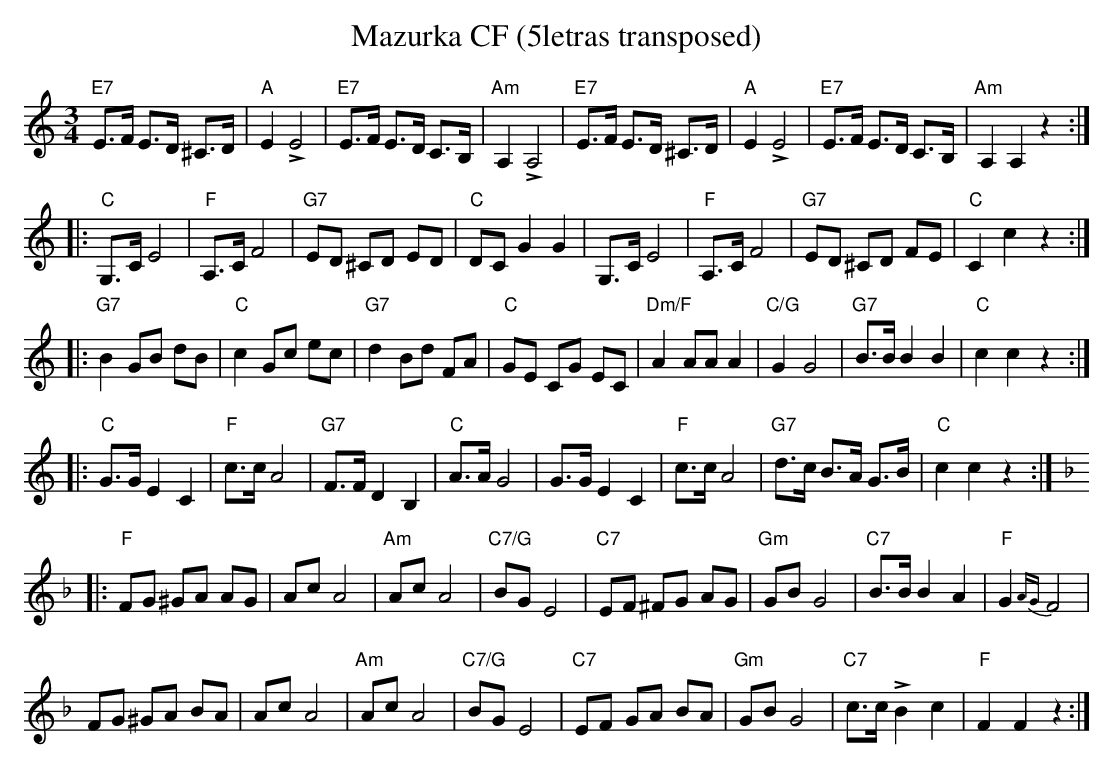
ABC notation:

X:1
T:Mazurka CF (5letras transposed)
M:3/4
L:1/8
K:C transpose=3 %%MIDI gchordon
"E7"E>F E>D ^C>D | "A"E2!>!E4 | "E7"E>F E>D C>B, | "Am"A,2 !>!A,4 | "E7"E>F E>D ^C>D | "A"E2!>!E4 | "E7"E>F E>D C>B, | "Am"A,2 A,2z2 ::
"C"G,>CE4 | "F"A,>CF4 | "G7"ED ^CD ED | "C"DCG2G2 | G,>CE4 | "F"A,>CF4 | "G7"ED ^CD FE | "C"C2c2z2 ::
"G7"B2GB dB | "C"c2Gc ec | "G7"d2Bd FA | "C"GE CG EC | "Dm/F"A2AA A2 | "C/G"G2G4 | "G7"B>BB2B2 | "C"c2c2z2 ::
"C"G>G E2C2 | "F"c>cA4 | "G7"F>FD2B,2 | "C"A>AG4 | G>GE2C2 | "F"c>cA4 | "G7"d>c B>A G>B | "C"c2c2z2 :: [K:F]
"F"FG ^GA AG | AcA4 | "Am"AcA4 | "C7/G"BGE4 | "C7"EF ^FG AG | "Gm"GBG4 | "C7"B>BB2A2 | "F"G2{AG}F4 |
FG ^GA BA | AcA4 | "Am"AcA4 | "C7/G"BGE4 | "C7"EF GA BA | "Gm"GBG4 | "C7"c>c!>!B2c2 | "F"F2F2z2 :|
